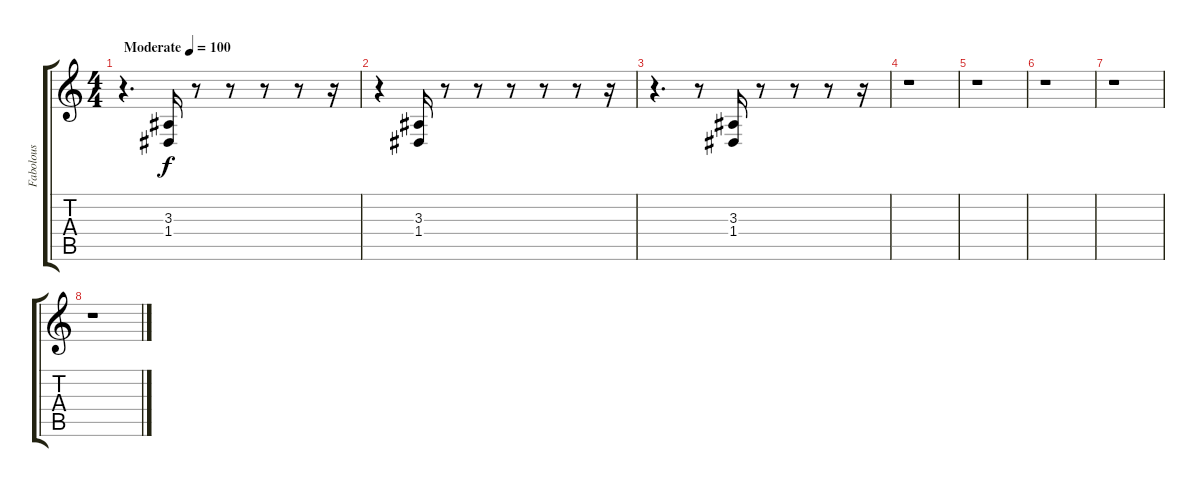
\track ("Fabolous" "Fabolous") {instrument honkytonkpiano}
\staff {score tabs}
\tuning (E4 B3 G3 D3 A2 E2) {hide}
\ts (4 4)
\tempo (100 "Moderate")
\clef g2
\ks c
r.4{d dy f instrument honkytonkpiano} (3.3 1.4).16 r.8 r.8 r.8 r.8 r.16 |
r.4 (3.3 1.4).16 r.8 r.8 r.8 r.8 r.8 r.16 |
r.4{d} r.8 (3.3 1.4).16 r.8 r.8 r.8 r.16 |
r.1 |
r.1 |
r.1 |
r.1 |
r.1
